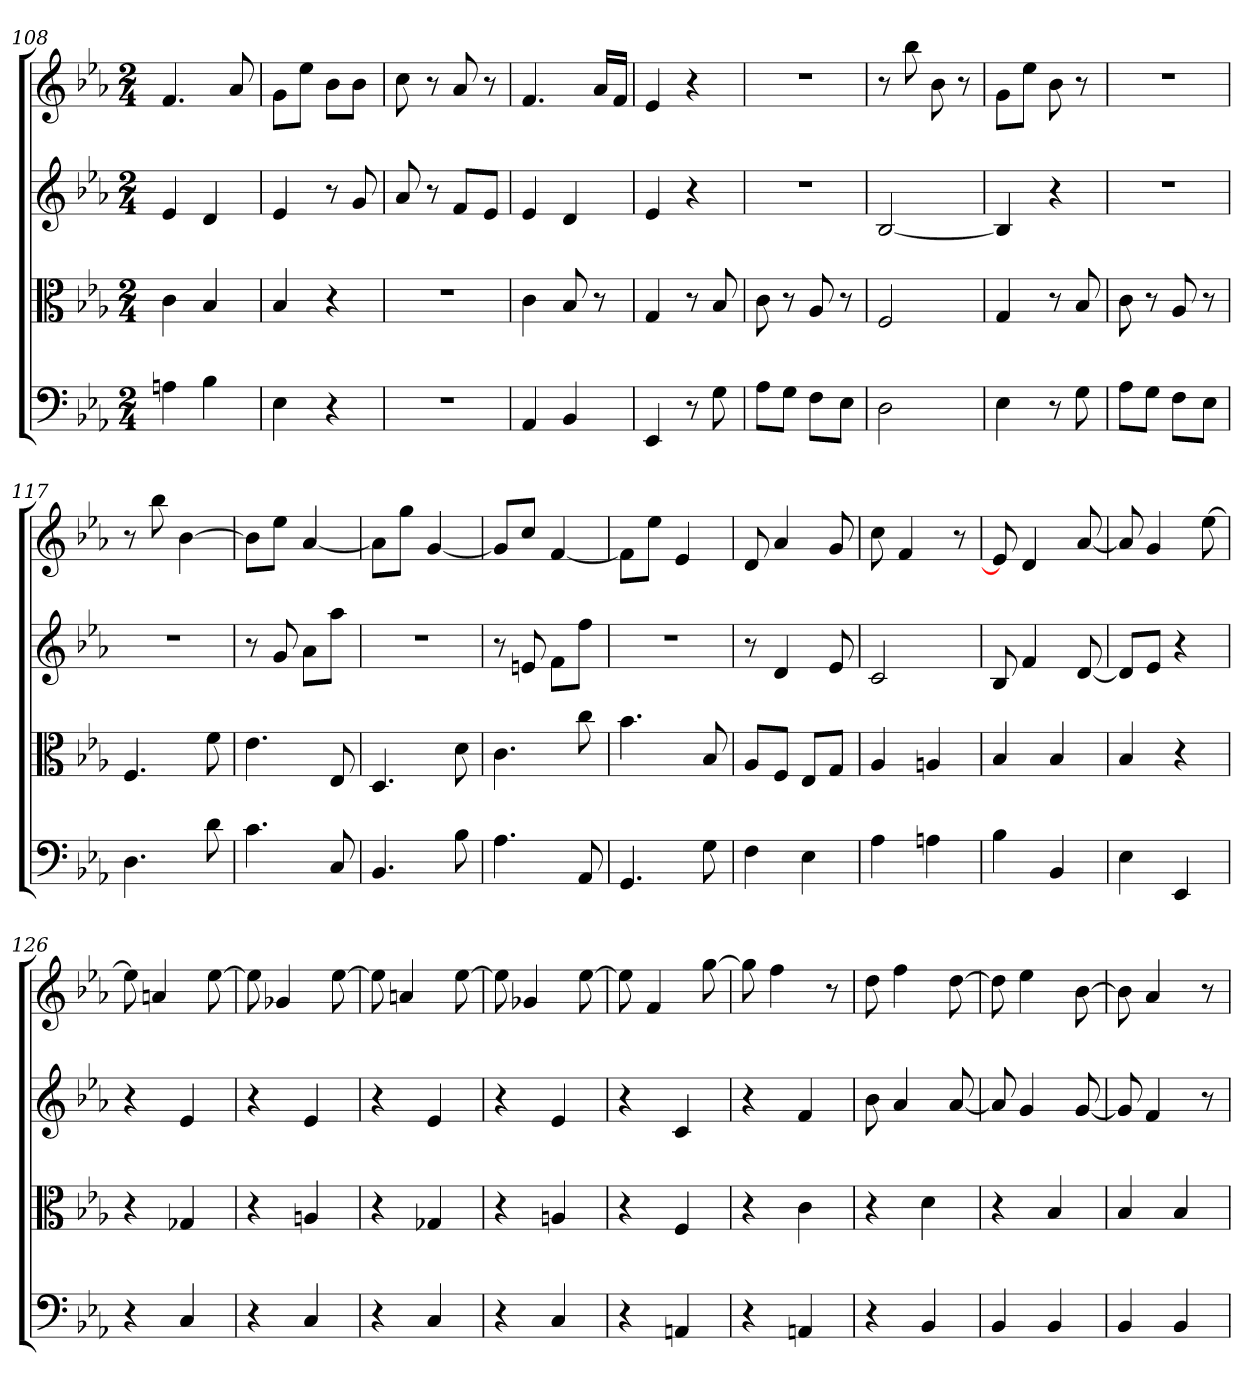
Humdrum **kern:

**kern	**kern	**kern	**kern
*part4	*part3	*part2	*part1
*staff4	*staff3	*staff2	*staff1
*clefF4	*clefC3	*clefG2	*clefG2
*k[b-e-a-]	*k[b-e-a-]	*k[b-e-a-]	*k[b-e-a-]
*E-:	*E-:	*E-:	*E-:
*M2/4	*M2/4	*M2/4	*M2/4
=108	=108	=108	=108
4An	4c	4e-	4.f
4B-	4B-	4d	.
.	.	.	8a-
=109	=109	=109	=109
4E-	4B-	4e-	8g\L
.	.	.	8ee-\J
4r	4r	8r	8b-\L
.	.	8g	8b-\J
=110	=110	=110	=110
2r	2r	8a-	8cc
.	.	8r	8r
.	.	8f/L	8a-
.	.	8e-/J	8r
=111	=111	=111	=111
4AA-	4c	4e-	4.f
4BB-	8B-	4d	.
.	8r	.	16a-/LL
.	.	.	16f/JJ
=112	=112	=112	=112
4EE-	4G	4e-	4e-
8r	8r	4r	4r
8G	8B-	.	.
=113	=113	=113	=113
8A-\L	8c	2r	2r
8G\J	8r	.	.
8F\L	8A-	.	.
8E-\J	8r	.	.
=114	=114	=114	=114
2D	2F	[2B-	8r
.	.	.	8bb-
.	.	.	8b-
.	.	.	8r
=115	=115	=115	=115
4E-	4G	4B-]	8g\L
.	.	.	8ee-\J
8r	8r	4r	8b-
8G	8B-	.	8r
=116	=116	=116	=116
8A-\L	8c	2r	2r
8G\J	8r	.	.
8F\L	8A-	.	.
8E-\J	8r	.	.
=117	=117	=117	=117
4.D	4.F	2r	8r
.	.	.	8bb-
.	.	.	[4b-
8d	8f	.	.
=118	=118	=118	=118
4.c	4.e-	8r	8b-\L]
.	.	8g	8ee-\J
.	.	8a-\L	[4a-
8C	8E-	8aa-\J	.
=119	=119	=119	=119
4.BB-	4.D	2r	8a-\L]
.	.	.	8gg\J
.	.	.	[4g
8B-	8d	.	.
=120	=120	=120	=120
4.A-	4.c	8r	8g/L]
.	.	8en	8cc/J
.	.	8f\L	[4f
8AA-	8cc	8ff\J	.
=121	=121	=121	=121
4.GG	4.b-	2r	8f\L]
.	.	.	8ee-\J
.	.	.	4e-
8G	8B-	.	.
=122	=122	=122	=122
4F	8A-/L	8r	8d
.	8F/J	4d	4a-
4E-	8E-/L	.	.
.	8G/J	8e-	8g
=123	=123	=123	=123
4A-	4A-	2c	8cc
.	.	.	4f
4An	4An	.	.
.	.	.	8r
=124	=124	=124	=124
4B-	4B-	8B-	8e-]
.	.	4f	4d
4BB-	4B-	.	.
.	.	[8d	[8a-
=125	=125	=125	=125
4E-	4B-	8d/L]	8a-]
.	.	8e-/J	4g
4EE-	4r	4r	.
.	.	.	[8ee-
=126	=126	=126	=126
4r	4r	4r	8ee-]
.	.	.	4an
4C	4G-X	4e-	.
.	.	.	[8ee-
=127	=127	=127	=127
4r	4r	4r	8ee-]
.	.	.	4g-X
4C	4An	4e-	.
.	.	.	[8ee-
=128	=128	=128	=128
4r	4r	4r	8ee-]
.	.	.	4an
4C	4G-X	4e-	.
.	.	.	[8ee-
=129	=129	=129	=129
4r	4r	4r	8ee-]
.	.	.	4g-X
4C	4An	4e-	.
.	.	.	[8ee-
=130	=130	=130	=130
4r	4r	4r	8ee-]
.	.	.	4f
4AAn	4F	4c	.
.	.	.	[8gg
=131	=131	=131	=131
4r	4r	4r	8gg]
.	.	.	4ff
4AAn	4c	4f	.
.	.	.	8r
=132	=132	=132	=132
4r	4r	8b-	8dd
.	.	4a-	4ff
4BB-	4d	.	.
.	.	[8a-	[8dd
=133	=133	=133	=133
4BB-	4r	8a-]	8dd]
.	.	4g	4ee-
4BB-	4B-	.	.
.	.	[8g	[8b-
=134	=134	=134	=134
4BB-	4B-	8g]	8b-]
.	.	4f	4a-
4BB-	4B-	.	.
.	.	8r	8r
=	=	=	=
*-	*-	*-	*-
